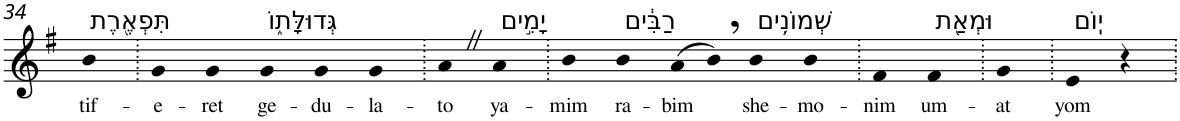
**kern	**text
*part1	*part1
*staff1	*staff1
*I"Piano	*
*I'Pno	*
!!LO:PB:g=z
*clefG2	*
*k[f#]	*
*G:	*
=34	=34
!LO:TX:a:t=תִּפְאֶ֖רֶת	!
!	!LO:LY:b
4b	tif-
=35.	=35.
!	!LO:LY:b
4g	-e-
!	!LO:LY:b
4g	-ret
!LO:TX:a:t=גְּדוּלָּת֑וֹ	!
!	!LO:LY:b
4g	ge-
!	!LO:LY:b
4g	-du-
!	!LO:LY:b
4g	-la-
=36.	=36.
!	!LO:LY:b
4aZ	-to
!LO:TX:a:t=יָמִ֣ים	!
!	!LO:LY:b
4a	ya-
=37.	=37.
!	!LO:LY:b
4b	-mim
!LO:TX:a:t=רַבִּ֔ים	!
!	!LO:LY:b
4b	ra-
!	!LO:LY:b
(>8a	-bim
8b,)	.
!LO:TX:a:t=שְׁמוֹנִ֥ים	!
!	!LO:LY:b
4b	she-
!	!LO:LY:b
4b	-mo-
=38.	=38.
!	!LO:LY:b
4f#	-nim
!LO:TX:a:t=וּמְאַ֖ת	!
!	!LO:LY:b
4f#	um-
=39.	=39.
!	!LO:LY:b
4g	-at
=40.	=40.
!LO:TX:a:t=יֽוֹם	!
!	!LO:LY:b
4e	yom
4r	.
=.	=.
*-	*-
